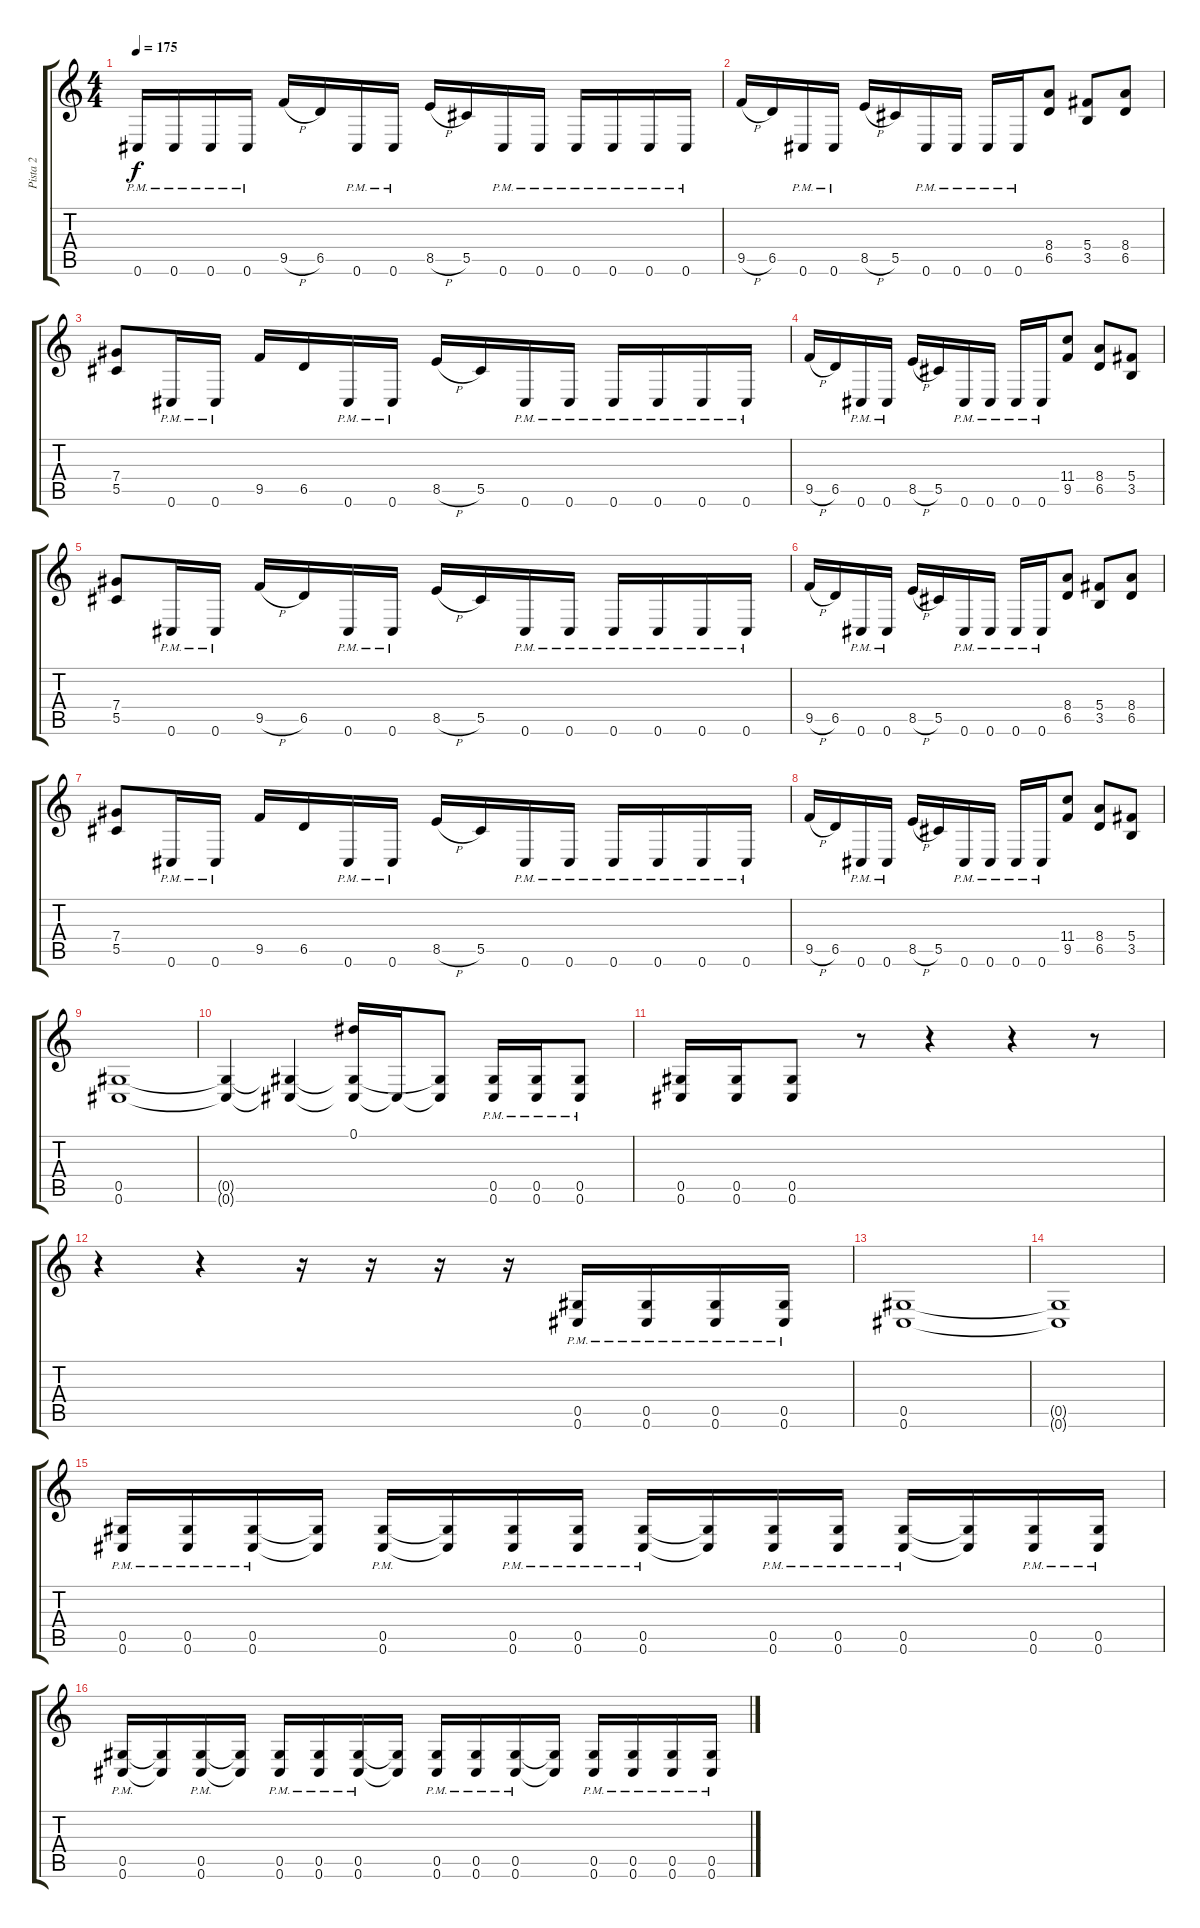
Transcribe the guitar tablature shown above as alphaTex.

\track ("Pista 2" "Pista 2") {instrument distortionguitar}
\staff {score tabs}
\tuning (Eb4 Bb3 Gb3 Db3 Ab2 Db2) {hide}
\ts (4 4)
\tempo 175
\clef g2
\ks c
0.6{pm}.16{dy f} 0.6{pm}.16 0.6{pm}.16 0.6{pm}.16 9.5{h}.16 6.5.16 0.6{pm}.16 0.6{pm}.16 8.5{h}.16 5.5.16 0.6{pm}.16 0.6{pm}.16 0.6{pm}.16 0.6{pm}.16 0.6{pm}.16 0.6{pm}.16 |
9.5{h}.16 6.5.16 0.6{pm}.16 0.6{pm}.16 8.5{h}.16 5.5.16 0.6{pm}.16 0.6{pm}.16 0.6{pm}.16 0.6{pm}.16 (8.4 6.5).8 (5.4 3.5).8 (8.4 6.5).8 |
(7.4 5.5).8 0.6{pm}.16 0.6{pm}.16 9.5.16 6.5.16 0.6{pm}.16 0.6{pm}.16 8.5{h}.16 5.5.16 0.6{pm}.16 0.6{pm}.16 0.6{pm}.16 0.6{pm}.16 0.6{pm}.16 0.6{pm}.16 |
9.5{h}.16 6.5.16 0.6{pm}.16 0.6{pm}.16 8.5{h}.16 5.5.16 0.6{pm}.16 0.6{pm}.16 0.6{pm}.16 0.6{pm}.16 (11.4 9.5).8 (8.4 6.5).8 (5.4 3.5).8 |
(7.4 5.5).8 0.6{pm}.16 0.6{pm}.16 9.5{h}.16 6.5.16 0.6{pm}.16 0.6{pm}.16 8.5{h}.16 5.5.16 0.6{pm}.16 0.6{pm}.16 0.6{pm}.16 0.6{pm}.16 0.6{pm}.16 0.6{pm}.16 |
9.5{h}.16 6.5.16 0.6{pm}.16 0.6{pm}.16 8.5{h}.16 5.5.16 0.6{pm}.16 0.6{pm}.16 0.6{pm}.16 0.6{pm}.16 (8.4 6.5).8 (5.4 3.5).8 (8.4 6.5).8 |
(7.4 5.5).8 0.6{pm}.16 0.6{pm}.16 9.5.16 6.5.16 0.6{pm}.16 0.6{pm}.16 8.5{h}.16 5.5.16 0.6{pm}.16 0.6{pm}.16 0.6{pm}.16 0.6{pm}.16 0.6{pm}.16 0.6{pm}.16 |
9.5{h}.16 6.5.16 0.6{pm}.16 0.6{pm}.16 8.5{h}.16 5.5.16 0.6{pm}.16 0.6{pm}.16 0.6{pm}.16 0.6{pm}.16 (11.4 9.5).8 (8.4 6.5).8 (5.4 3.5).8 |
(0.5 0.6).1 |
(0.5{t} 0.6{t}).4 (0.5{t} 0.6{t}).4 (0.1 0.5{t} 0.6{t}).16 0.6{t}.16 (0.5{t} 0.6{t}).8 (0.5{pm} 0.6{pm}).16 (0.5{pm} 0.6{pm}).16 (0.5{pm} 0.6{pm}).8 |
(0.5 0.6).16 (0.5 0.6).16 (0.5 0.6).8 r.8 r.4 r.4 r.8 |
r.4 r.4 r.16 r.16 r.16 r.16 (0.5{pm} 0.6{pm}).16 (0.5{pm} 0.6{pm}).16 (0.5{pm} 0.6{pm}).16 (0.5{pm} 0.6{pm}).16 |
(0.5 0.6).1 |
(0.5{t} 0.6{t}).1 |
(0.5{pm} 0.6{pm}).16 (0.5{pm} 0.6{pm}).16 (0.5{pm} 0.6{pm}).16 (0.5{t} 0.6{t}).16 (0.5{pm} 0.6{pm}).16 (0.5{t} 0.6{t}).16 (0.5{pm} 0.6{pm}).16 (0.5{pm} 0.6{pm}).16 (0.5{pm} 0.6{pm}).16 (0.5{t} 0.6{t}).16 (0.5{pm} 0.6{pm}).16 (0.5{pm} 0.6{pm}).16 (0.5{pm} 0.6{pm}).16 (0.5{t} 0.6{t}).16 (0.5{pm} 0.6{pm}).16 (0.5{pm} 0.6{pm}).16 |
(0.5{pm} 0.6{pm}).16 (0.5{t} 0.6{t}).16 (0.5{pm} 0.6{pm}).16 (0.5{t} 0.6{t}).16 (0.5{pm} 0.6{pm}).16 (0.5{pm} 0.6{pm}).16 (0.5{pm} 0.6{pm}).16 (0.5{t} 0.6{t}).16 (0.5{pm} 0.6{pm}).16 (0.5{pm} 0.6{pm}).16 (0.5{pm} 0.6{pm}).16 (0.5{t} 0.6{t}).16 (0.5{pm} 0.6{pm}).16 (0.5{pm} 0.6{pm}).16 (0.5{pm} 0.6{pm}).16 (0.5{pm} 0.6{pm}).16
